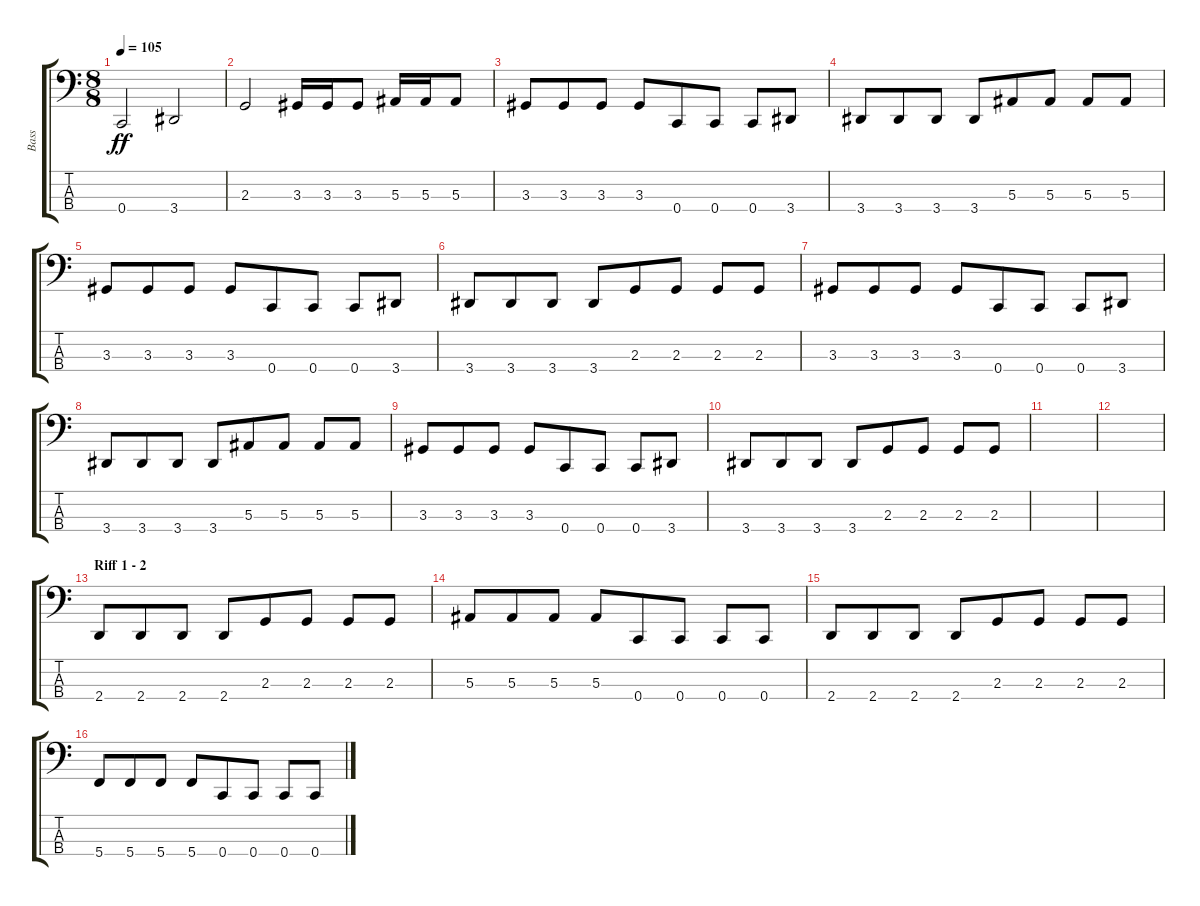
\track ("Bass" "Bass") {instrument electricbassfinger}
\staff {score tabs}
\tuning (Eb2 Bb1 F1 C1) {hide}
\ts (8 8)
\tempo 105
\clef f4
\ks c
0.4.2{dy ff} 3.4.2 |
2.3.2 3.3.16 3.3.16 3.3.8 5.3.16 5.3.16 5.3.8 |
3.3.8 3.3.8 3.3.8 3.3.8 0.4.8 0.4.8 0.4.8 3.4.8 |
3.4.8 3.4.8 3.4.8 3.4.8 5.3.8 5.3.8 5.3.8 5.3.8 |
3.3.8 3.3.8 3.3.8 3.3.8 0.4.8 0.4.8 0.4.8 3.4.8 |
3.4.8 3.4.8 3.4.8 3.4.8 2.3.8 2.3.8 2.3.8 2.3.8 |
3.3.8 3.3.8 3.3.8 3.3.8 0.4.8 0.4.8 0.4.8 3.4.8 |
3.4.8 3.4.8 3.4.8 3.4.8 5.3.8 5.3.8 5.3.8 5.3.8 |
3.3.8 3.3.8 3.3.8 3.3.8 0.4.8 0.4.8 0.4.8 3.4.8 |
3.4.8 3.4.8 3.4.8 3.4.8 2.3.8 2.3.8 2.3.8 2.3.8 |
|
|
\section ("" "Riff 1 - 2")
2.4.8 2.4.8 2.4.8 2.4.8 2.3.8 2.3.8 2.3.8 2.3.8 |
5.3.8 5.3.8 5.3.8 5.3.8 0.4.8 0.4.8 0.4.8 0.4.8 |
2.4.8 2.4.8 2.4.8 2.4.8 2.3.8 2.3.8 2.3.8 2.3.8 |
5.4.8 5.4.8 5.4.8 5.4.8 0.4.8 0.4.8 0.4.8 0.4.8
